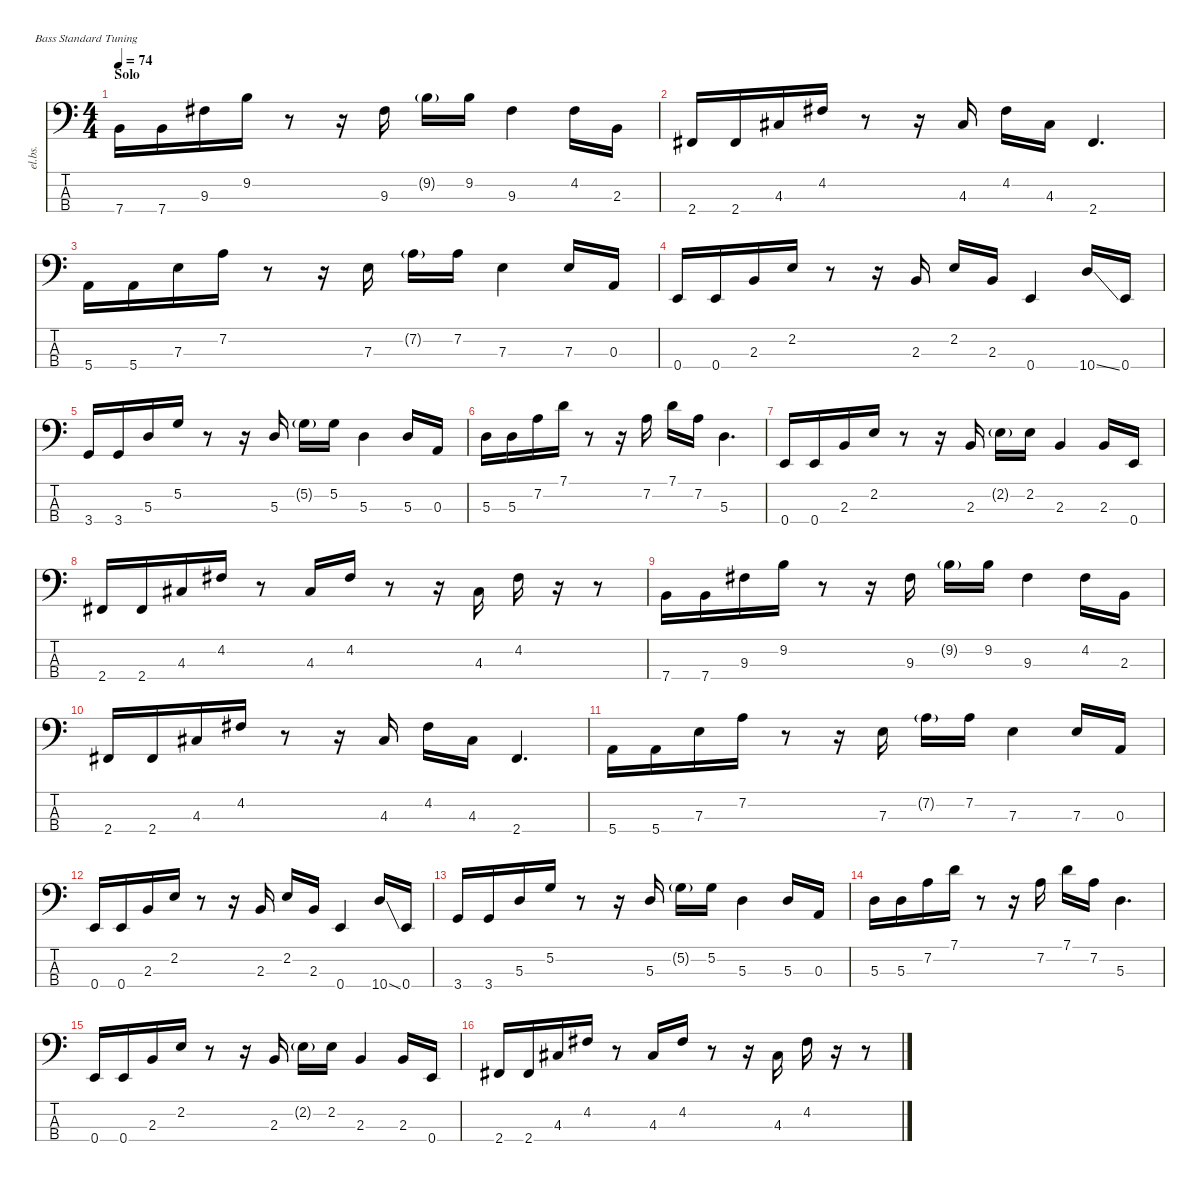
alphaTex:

\defaultSystemsLayout 4
\hideDynamics
\bracketExtendMode nobrackets
\otherSystemsTrackNameOrientation horizontal
\track ("Bass" "el.bs.") {instrument electricbasspick}
\staff {score tabs}
\tuning (G2 D2 A1 E1)
\ts (4 4)
\section ("" "Solo")
\tempo 74
\clef f4
\ks c
7.4.16{dy f beam Down} 7.4.16{beam Down} 9.3{acc #}.16{beam Down} 9.2.16{beam Down} r.8{beam Down} r.16{beam Down} 9.3{acc #}.16{beam Down} 9.2{g}.16{dy mf beam Down} 9.2.16{dy f beam Down} 9.3{acc #}.4{beam Down} 4.2{acc #}.16{beam Down} 2.3.16{beam Down} |
2.4{acc #}.16{beam Up} 2.4{acc #}.16{beam Up} 4.3{acc #}.16{beam Up} 4.2{acc #}.16{beam Up} r.8{beam Up} r.16{beam Up} 4.3{acc #}.16{beam Up} 4.2{acc #}.16{beam Down} 4.3{acc #}.16{beam Down} 2.4{acc #}.4{d beam Up} |
5.4.16{beam Down} 5.4.16{beam Down} 7.3.16{beam Down} 7.2.16{beam Down} r.8{beam Down} r.16{beam Down} 7.3.16{beam Down} 7.2{g}.16{dy mf beam Down} 7.2.16{dy f beam Down} 7.3.4{beam Down} 7.3.16{beam Up} 0.3.16{beam Up} |
0.4.16{beam Up} 0.4.16{beam Up} 2.3.16{beam Up} 2.2.16{beam Up} r.8{beam Up} r.16{beam Up} 2.3.16{beam Up} 2.2.16{beam Up} 2.3.16{beam Up} 0.4.4{beam Up} 10.4{ss}.16{beam Up} 0.4.16{beam Up} |
3.4.16{beam Up} 3.4.16{beam Up} 5.3.16{beam Up} 5.2.16{beam Up} r.8{beam Up} r.16{beam Up} 5.3.16{beam Up} 5.2{g}.16{dy mf beam Down} 5.2.16{dy f beam Down} 5.3.4{beam Down} 5.3.16{beam Up} 0.3.16{beam Up} |
5.3.16{beam Down} 5.3.16{beam Down} 7.2.16{beam Down} 7.1.16{beam Down} r.8{beam Down} r.16{beam Down} 7.2.16{beam Down} 7.1.16{beam Down} 7.2.16{beam Down} 5.3.4{d beam Down} |
0.4.16{beam Up} 0.4.16{beam Up} 2.3.16{beam Up} 2.2.16{beam Up} r.8{beam Up} r.16{beam Up} 2.3.16{beam Up} 2.2{g}.16{dy mf beam Down} 2.2.16{dy f beam Down} 2.3.4{beam Up} 2.3.16{beam Up} 0.4.16{beam Up} |
2.4{acc #}.16{beam Up} 2.4{acc #}.16{beam Up} 4.3{acc #}.16{beam Up} 4.2{acc #}.16{beam Up} r.8{beam Up} 4.3{acc #}.16{beam Down} 4.2{acc #}.16{beam Down} r.8{beam Down} r.16{beam Down} 4.3{acc #}.16{beam Up} 4.2{acc #}.16{beam Down} r.16{beam Down} r.8{beam Down} |
7.4.16{beam Down} 7.4.16{beam Down} 9.3{acc #}.16{beam Down} 9.2.16{beam Down} r.8{beam Down} r.16{beam Down} 9.3{acc #}.16{beam Down} 9.2{g}.16{dy mf beam Down} 9.2.16{dy f beam Down} 9.3{acc #}.4{beam Down} 4.2{acc #}.16{beam Down} 2.3.16{beam Down} |
2.4{acc #}.16{beam Up} 2.4{acc #}.16{beam Up} 4.3{acc #}.16{beam Up} 4.2{acc #}.16{beam Up} r.8{beam Up} r.16{beam Up} 4.3{acc #}.16{beam Up} 4.2{acc #}.16{beam Down} 4.3{acc #}.16{beam Down} 2.4{acc #}.4{d beam Up} |
5.4.16{beam Down} 5.4.16{beam Down} 7.3.16{beam Down} 7.2.16{beam Down} r.8{beam Down} r.16{beam Down} 7.3.16{beam Down} 7.2{g}.16{dy mf beam Down} 7.2.16{dy f beam Down} 7.3.4{beam Down} 7.3.16{beam Up} 0.3.16{beam Up} |
0.4.16{beam Up} 0.4.16{beam Up} 2.3.16{beam Up} 2.2.16{beam Up} r.8{beam Up} r.16{beam Up} 2.3.16{beam Up} 2.2.16{beam Up} 2.3.16{beam Up} 0.4.4{beam Up} 10.4{ss}.16{beam Up} 0.4.16{beam Up} |
3.4.16{beam Up} 3.4.16{beam Up} 5.3.16{beam Up} 5.2.16{beam Up} r.8{beam Up} r.16{beam Up} 5.3.16{beam Up} 5.2{g}.16{dy mf beam Down} 5.2.16{dy f beam Down} 5.3.4{beam Down} 5.3.16{beam Up} 0.3.16{beam Up} |
5.3.16{beam Down} 5.3.16{beam Down} 7.2.16{beam Down} 7.1.16{beam Down} r.8{beam Down} r.16{beam Down} 7.2.16{beam Down} 7.1.16{beam Down} 7.2.16{beam Down} 5.3.4{d beam Down} |
0.4.16{beam Up} 0.4.16{beam Up} 2.3.16{beam Up} 2.2.16{beam Up} r.8{beam Up} r.16{beam Up} 2.3.16{beam Up} 2.2{g}.16{dy mf beam Down} 2.2.16{dy f beam Down} 2.3.4{beam Up} 2.3.16{beam Up} 0.4.16{beam Up} |
2.4{acc #}.16{beam Up} 2.4{acc #}.16{beam Up} 4.3{acc #}.16{beam Up} 4.2{acc #}.16{beam Up} r.8{beam Up} 4.3{acc #}.16{beam Down} 4.2{acc #}.16{beam Down} r.8{beam Down} r.16{beam Down} 4.3{acc #}.16{beam Up} 4.2{acc #}.16{beam Down} r.16{beam Down} r.8{beam Down}
